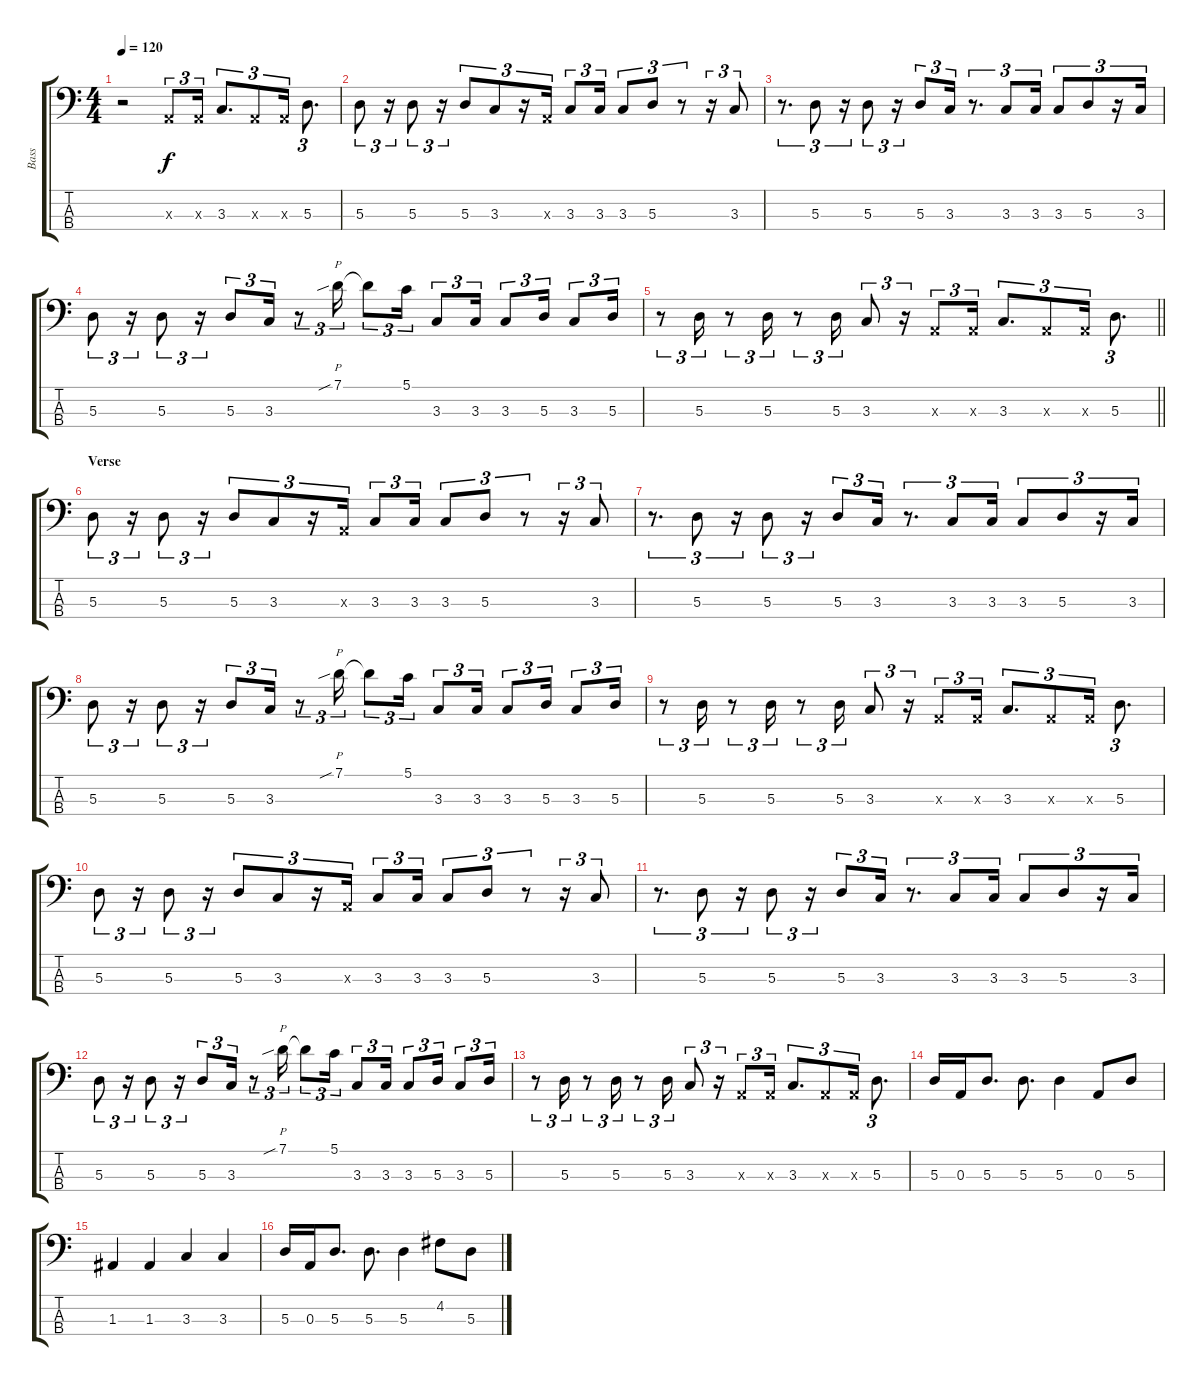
\track ("Bass" "Bass") {instrument electricbassfinger}
\staff {score tabs}
\tuning (G2 D2 A1 E1) {hide}
\ts (4 4)
\tempo 120
\clef f4
\ks c
r.2{dy f} 0.3{x}.8{tu (3 2)} 0.3{x}.16{tu (3 2)} 3.3.8{d tu (3 2)} 0.3{x}.8{tu (3 2)} 0.3{x}.16{tu (3 2)} 5.3.8{d tu (3 2)} |
5.3.8{tu (3 2)} r.16{tu (3 2)} 5.3.8{tu (3 2)} r.16{tu (3 2)} 5.3.8{tu (3 2)} 3.3.8{tu (3 2)} r.16{tu (3 2)} 0.3{x}.16{tu (3 2)} 3.3.8{tu (3 2)} 3.3.16{tu (3 2)} 3.3.8{tu (3 2)} 5.3.8{tu (3 2)} r.8{tu (3 2)} r.16{tu (3 2)} 3.3.8{tu (3 2)} |
r.8{d tu (3 2)} 5.3.8{tu (3 2)} r.16{tu (3 2)} 5.3.8{tu (3 2)} r.16{tu (3 2)} 5.3.8{tu (3 2)} 3.3.16{tu (3 2)} r.8{d tu (3 2)} 3.3.8{tu (3 2)} 3.3.16{tu (3 2)} 3.3.8{tu (3 2)} 5.3.8{tu (3 2)} r.16{tu (3 2)} 3.3.16{tu (3 2)} |
5.3.8{tu (3 2)} r.16{tu (3 2)} 5.3.8{tu (3 2)} r.16{tu (3 2)} 5.3.8{tu (3 2)} 3.3.16{tu (3 2)} r.8{tu (3 2)} 7.1{sib}.16{p tu (3 2)} 7.1{t}.8{tu (3 2)} 5.1.16{tu (3 2)} 3.3.8{tu (3 2)} 3.3.16{tu (3 2)} 3.3.8{tu (3 2)} 5.3.16{tu (3 2)} 3.3.8{tu (3 2)} 5.3.16{tu (3 2)} |
\barLineRight lightlight
r.8{tu (3 2)} 5.3.16{tu (3 2)} r.8{tu (3 2)} 5.3.16{tu (3 2)} r.8{tu (3 2)} 5.3.16{tu (3 2)} 3.3.8{tu (3 2)} r.16{tu (3 2)} 0.3{x}.8{tu (3 2)} 0.3{x}.16{tu (3 2)} 3.3.8{d tu (3 2)} 0.3{x}.8{tu (3 2)} 0.3{x}.16{tu (3 2)} 5.3.8{d tu (3 2)} |
\section ("" "Verse")
5.3.8{tu (3 2)} r.16{tu (3 2)} 5.3.8{tu (3 2)} r.16{tu (3 2)} 5.3.8{tu (3 2)} 3.3.8{tu (3 2)} r.16{tu (3 2)} 0.3{x}.16{tu (3 2)} 3.3.8{tu (3 2)} 3.3.16{tu (3 2)} 3.3.8{tu (3 2)} 5.3.8{tu (3 2)} r.8{tu (3 2)} r.16{tu (3 2)} 3.3.8{tu (3 2)} |
r.8{d tu (3 2)} 5.3.8{tu (3 2)} r.16{tu (3 2)} 5.3.8{tu (3 2)} r.16{tu (3 2)} 5.3.8{tu (3 2)} 3.3.16{tu (3 2)} r.8{d tu (3 2)} 3.3.8{tu (3 2)} 3.3.16{tu (3 2)} 3.3.8{tu (3 2)} 5.3.8{tu (3 2)} r.16{tu (3 2)} 3.3.16{tu (3 2)} |
5.3.8{tu (3 2)} r.16{tu (3 2)} 5.3.8{tu (3 2)} r.16{tu (3 2)} 5.3.8{tu (3 2)} 3.3.16{tu (3 2)} r.8{tu (3 2)} 7.1{sib}.16{p tu (3 2)} 7.1{t}.8{tu (3 2)} 5.1.16{tu (3 2)} 3.3.8{tu (3 2)} 3.3.16{tu (3 2)} 3.3.8{tu (3 2)} 5.3.16{tu (3 2)} 3.3.8{tu (3 2)} 5.3.16{tu (3 2)} |
r.8{tu (3 2)} 5.3.16{tu (3 2)} r.8{tu (3 2)} 5.3.16{tu (3 2)} r.8{tu (3 2)} 5.3.16{tu (3 2)} 3.3.8{tu (3 2)} r.16{tu (3 2)} 0.3{x}.8{tu (3 2)} 0.3{x}.16{tu (3 2)} 3.3.8{d tu (3 2)} 0.3{x}.8{tu (3 2)} 0.3{x}.16{tu (3 2)} 5.3.8{d tu (3 2)} |
5.3.8{tu (3 2)} r.16{tu (3 2)} 5.3.8{tu (3 2)} r.16{tu (3 2)} 5.3.8{tu (3 2)} 3.3.8{tu (3 2)} r.16{tu (3 2)} 0.3{x}.16{tu (3 2)} 3.3.8{tu (3 2)} 3.3.16{tu (3 2)} 3.3.8{tu (3 2)} 5.3.8{tu (3 2)} r.8{tu (3 2)} r.16{tu (3 2)} 3.3.8{tu (3 2)} |
r.8{d tu (3 2)} 5.3.8{tu (3 2)} r.16{tu (3 2)} 5.3.8{tu (3 2)} r.16{tu (3 2)} 5.3.8{tu (3 2)} 3.3.16{tu (3 2)} r.8{d tu (3 2)} 3.3.8{tu (3 2)} 3.3.16{tu (3 2)} 3.3.8{tu (3 2)} 5.3.8{tu (3 2)} r.16{tu (3 2)} 3.3.16{tu (3 2)} |
5.3.8{tu (3 2)} r.16{tu (3 2)} 5.3.8{tu (3 2)} r.16{tu (3 2)} 5.3.8{tu (3 2)} 3.3.16{tu (3 2)} r.8{tu (3 2)} 7.1{sib}.16{p tu (3 2)} 7.1{t}.8{tu (3 2)} 5.1.16{tu (3 2)} 3.3.8{tu (3 2)} 3.3.16{tu (3 2)} 3.3.8{tu (3 2)} 5.3.16{tu (3 2)} 3.3.8{tu (3 2)} 5.3.16{tu (3 2)} |
r.8{tu (3 2)} 5.3.16{tu (3 2)} r.8{tu (3 2)} 5.3.16{tu (3 2)} r.8{tu (3 2)} 5.3.16{tu (3 2)} 3.3.8{tu (3 2)} r.16{tu (3 2)} 0.3{x}.8{tu (3 2)} 0.3{x}.16{tu (3 2)} 3.3.8{d tu (3 2)} 0.3{x}.8{tu (3 2)} 0.3{x}.16{tu (3 2)} 5.3.8{d tu (3 2)} |
5.3.16 0.3.16 5.3.8{d} 5.3.8{d} 5.3.4 0.3.8 5.3.8 |
1.3.4 1.3.4 3.3.4 3.3.4 |
5.3.16 0.3.16 5.3.8{d} 5.3.8{d} 5.3.4 4.2.8 5.3.8
